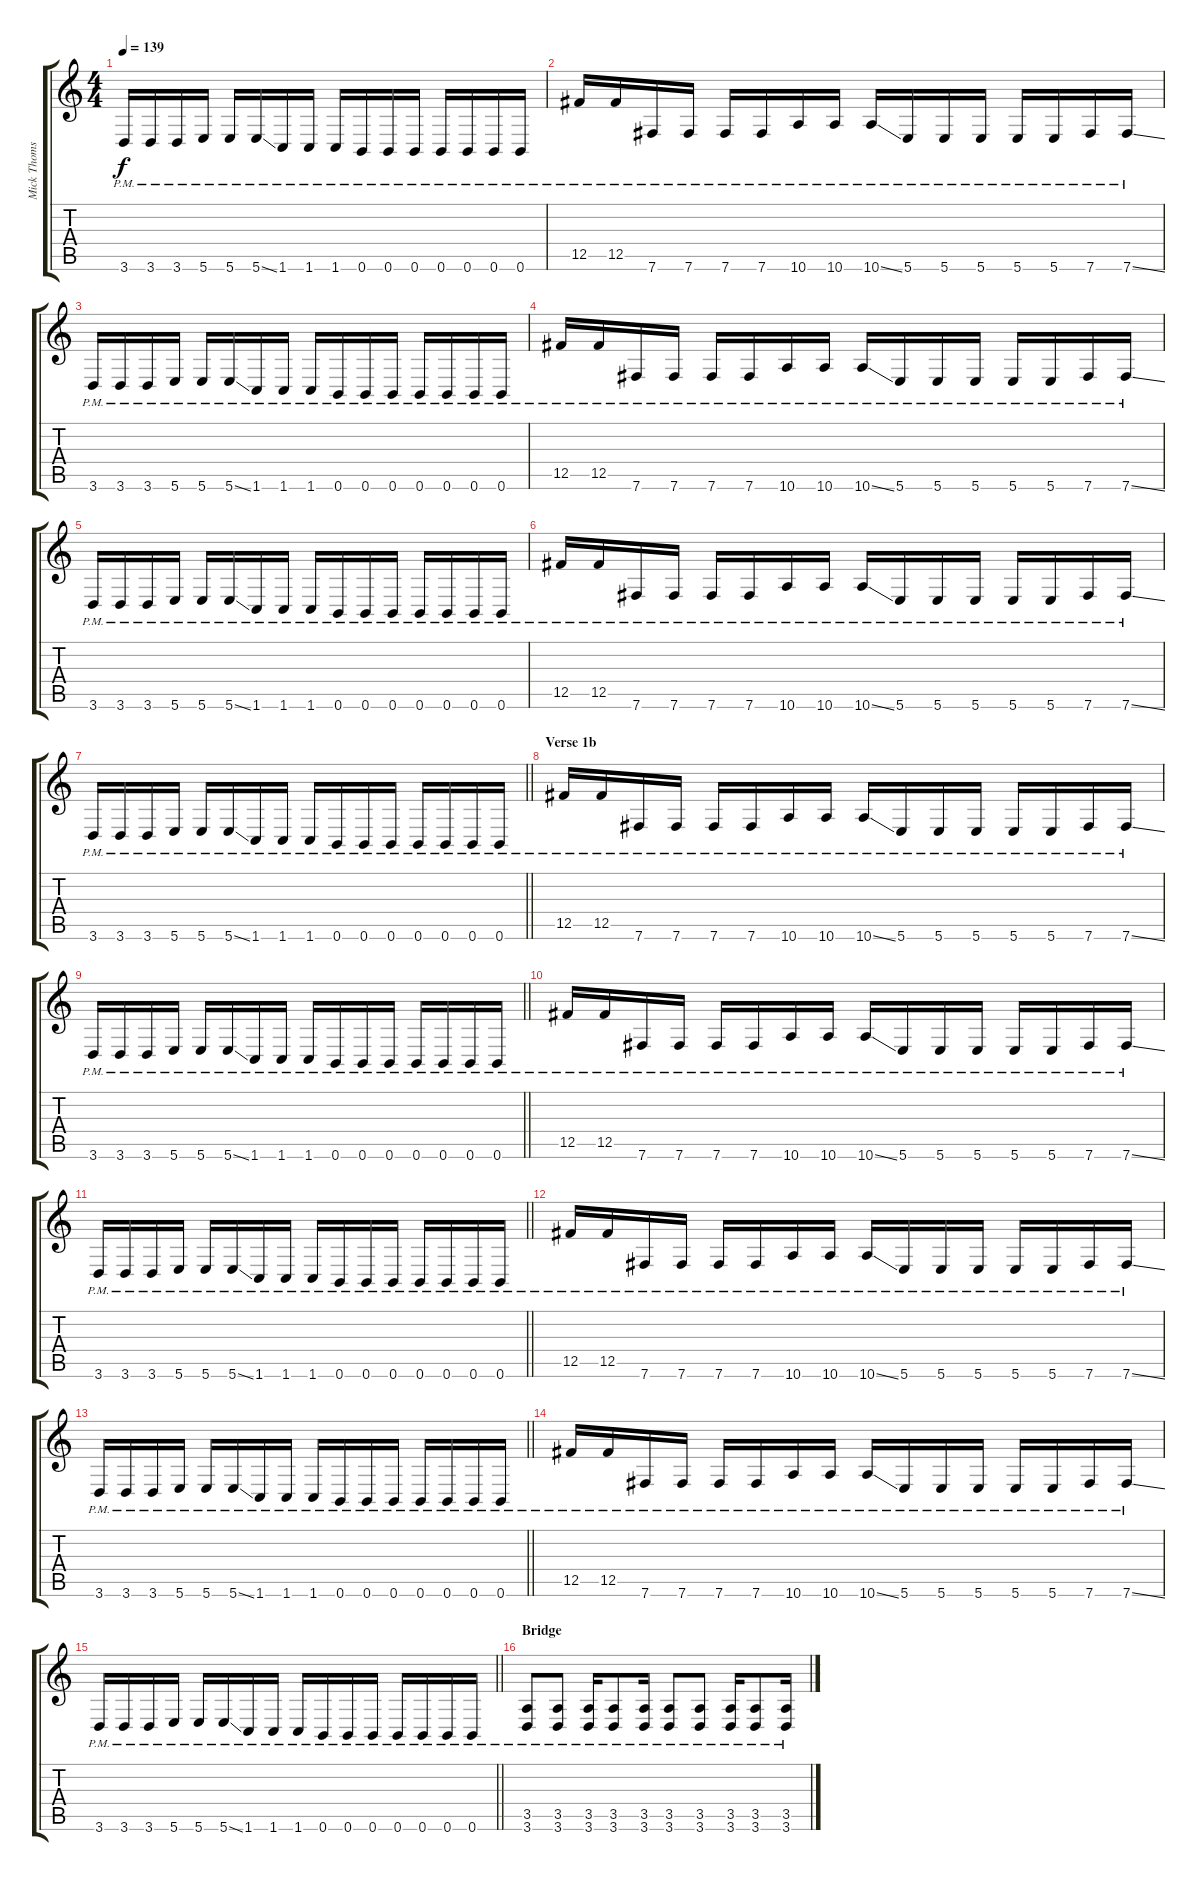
\track ("Mick Thomson" "Mick Thoms") {instrument distortionguitar}
\staff {score tabs}
\tuning (Db4 Ab3 E3 B2 Gb2 B1) {hide}
\ts (4 4)
\tempo 139
\clef g2
\ks c
3.6{pm}.16{dy f} 3.6{pm}.16 3.6{pm}.16 5.6{pm}.16 5.6{pm}.16 5.6{ss pm}.16 1.6{pm}.16 1.6{pm}.16 1.6{pm}.16 0.6{pm}.16 0.6{pm}.16 0.6{pm}.16 0.6{pm}.16 0.6{pm}.16 0.6{pm}.16 0.6{pm}.16 |
12.5{pm}.16 12.5{pm}.16 7.6{pm}.16 7.6{pm}.16 7.6{pm}.16 7.6{pm}.16 10.6{pm}.16 10.6{pm}.16 10.6{ss pm}.16 5.6{pm}.16 5.6{pm}.16 5.6{pm}.16 5.6{pm}.16 5.6{pm}.16 7.6{pm}.16 7.6{ss pm}.16 |
3.6{pm}.16 3.6{pm}.16 3.6{pm}.16 5.6{pm}.16 5.6{pm}.16 5.6{ss pm}.16 1.6{pm}.16 1.6{pm}.16 1.6{pm}.16 0.6{pm}.16 0.6{pm}.16 0.6{pm}.16 0.6{pm}.16 0.6{pm}.16 0.6{pm}.16 0.6{pm}.16 |
12.5{pm}.16 12.5{pm}.16 7.6{pm}.16 7.6{pm}.16 7.6{pm}.16 7.6{pm}.16 10.6{pm}.16 10.6{pm}.16 10.6{ss pm}.16 5.6{pm}.16 5.6{pm}.16 5.6{pm}.16 5.6{pm}.16 5.6{pm}.16 7.6{pm}.16 7.6{ss pm}.16 |
3.6{pm}.16 3.6{pm}.16 3.6{pm}.16 5.6{pm}.16 5.6{pm}.16 5.6{ss pm}.16 1.6{pm}.16 1.6{pm}.16 1.6{pm}.16 0.6{pm}.16 0.6{pm}.16 0.6{pm}.16 0.6{pm}.16 0.6{pm}.16 0.6{pm}.16 0.6{pm}.16 |
12.5{pm}.16 12.5{pm}.16 7.6{pm}.16 7.6{pm}.16 7.6{pm}.16 7.6{pm}.16 10.6{pm}.16 10.6{pm}.16 10.6{ss pm}.16 5.6{pm}.16 5.6{pm}.16 5.6{pm}.16 5.6{pm}.16 5.6{pm}.16 7.6{pm}.16 7.6{ss pm}.16 |
\barLineRight lightlight
3.6{pm}.16 3.6{pm}.16 3.6{pm}.16 5.6{pm}.16 5.6{pm}.16 5.6{ss pm}.16 1.6{pm}.16 1.6{pm}.16 1.6{pm}.16 0.6{pm}.16 0.6{pm}.16 0.6{pm}.16 0.6{pm}.16 0.6{pm}.16 0.6{pm}.16 0.6{pm}.16 |
\section ("" "Verse 1b")
12.5{pm}.16 12.5{pm}.16 7.6{pm}.16 7.6{pm}.16 7.6{pm}.16 7.6{pm}.16 10.6{pm}.16 10.6{pm}.16 10.6{ss pm}.16 5.6{pm}.16 5.6{pm}.16 5.6{pm}.16 5.6{pm}.16 5.6{pm}.16 7.6{pm}.16 7.6{ss pm}.16 |
\barLineRight lightlight
3.6{pm}.16 3.6{pm}.16 3.6{pm}.16 5.6{pm}.16 5.6{pm}.16 5.6{ss pm}.16 1.6{pm}.16 1.6{pm}.16 1.6{pm}.16 0.6{pm}.16 0.6{pm}.16 0.6{pm}.16 0.6{pm}.16 0.6{pm}.16 0.6{pm}.16 0.6{pm}.16 |
12.5{pm}.16 12.5{pm}.16 7.6{pm}.16 7.6{pm}.16 7.6{pm}.16 7.6{pm}.16 10.6{pm}.16 10.6{pm}.16 10.6{ss pm}.16 5.6{pm}.16 5.6{pm}.16 5.6{pm}.16 5.6{pm}.16 5.6{pm}.16 7.6{pm}.16 7.6{ss pm}.16 |
\barLineRight lightlight
3.6{pm}.16 3.6{pm}.16 3.6{pm}.16 5.6{pm}.16 5.6{pm}.16 5.6{ss pm}.16 1.6{pm}.16 1.6{pm}.16 1.6{pm}.16 0.6{pm}.16 0.6{pm}.16 0.6{pm}.16 0.6{pm}.16 0.6{pm}.16 0.6{pm}.16 0.6{pm}.16 |
12.5{pm}.16 12.5{pm}.16 7.6{pm}.16 7.6{pm}.16 7.6{pm}.16 7.6{pm}.16 10.6{pm}.16 10.6{pm}.16 10.6{ss pm}.16 5.6{pm}.16 5.6{pm}.16 5.6{pm}.16 5.6{pm}.16 5.6{pm}.16 7.6{pm}.16 7.6{ss pm}.16 |
\barLineRight lightlight
3.6{pm}.16 3.6{pm}.16 3.6{pm}.16 5.6{pm}.16 5.6{pm}.16 5.6{ss pm}.16 1.6{pm}.16 1.6{pm}.16 1.6{pm}.16 0.6{pm}.16 0.6{pm}.16 0.6{pm}.16 0.6{pm}.16 0.6{pm}.16 0.6{pm}.16 0.6{pm}.16 |
12.5{pm}.16 12.5{pm}.16 7.6{pm}.16 7.6{pm}.16 7.6{pm}.16 7.6{pm}.16 10.6{pm}.16 10.6{pm}.16 10.6{ss pm}.16 5.6{pm}.16 5.6{pm}.16 5.6{pm}.16 5.6{pm}.16 5.6{pm}.16 7.6{pm}.16 7.6{ss pm}.16 |
\barLineRight lightlight
3.6{pm}.16 3.6{pm}.16 3.6{pm}.16 5.6{pm}.16 5.6{pm}.16 5.6{ss pm}.16 1.6{pm}.16 1.6{pm}.16 1.6{pm}.16 0.6{pm}.16 0.6{pm}.16 0.6{pm}.16 0.6{pm}.16 0.6{pm}.16 0.6{pm}.16 0.6{pm}.16 |
\section ("" "Bridge")
(3.5{pm} 3.6{pm}).8 (3.5{pm} 3.6{pm}).8 (3.5{pm} 3.6{pm}).16 (3.5{pm} 3.6{pm}).8 (3.5{pm} 3.6{pm}).16 (3.5{pm} 3.6{pm}).8 (3.5{pm} 3.6{pm}).8 (3.5{pm} 3.6{pm}).16 (3.5{pm} 3.6{pm}).8 (3.5{pm} 3.6{pm}).16
